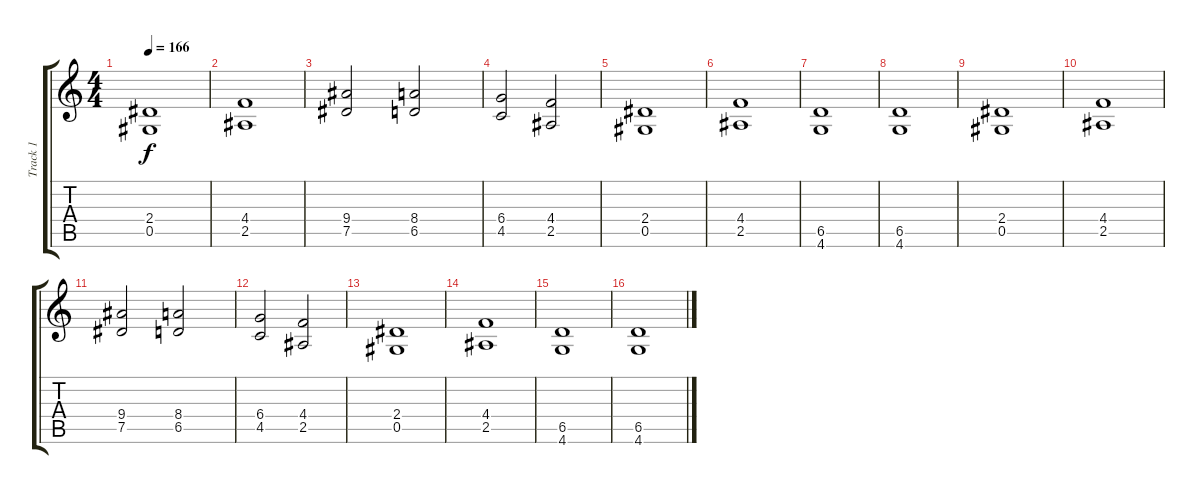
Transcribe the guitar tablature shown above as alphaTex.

\track ("Track 1" "Track 1") {instrument distortionguitar}
\staff {score tabs}
\tuning (Eb4 Bb3 Gb3 Db3 Ab2 Eb2) {hide}
\ts (4 4)
\tempo 166
\clef g2
\ks c
(2.4 0.5).1{dy f} |
(4.4 2.5).1 |
(9.4 7.5).2 (8.4 6.5).2 |
(6.4 4.5).2 (4.4 2.5).2 |
(2.4 0.5).1 |
(4.4 2.5).1 |
(6.5 4.6).1 |
(6.5 4.6).1 |
(2.4 0.5).1 |
(4.4 2.5).1 |
(9.4 7.5).2 (8.4 6.5).2 |
(6.4 4.5).2 (4.4 2.5).2 |
(2.4 0.5).1 |
(4.4 2.5).1 |
(6.5 4.6).1 |
(6.5 4.6).1
